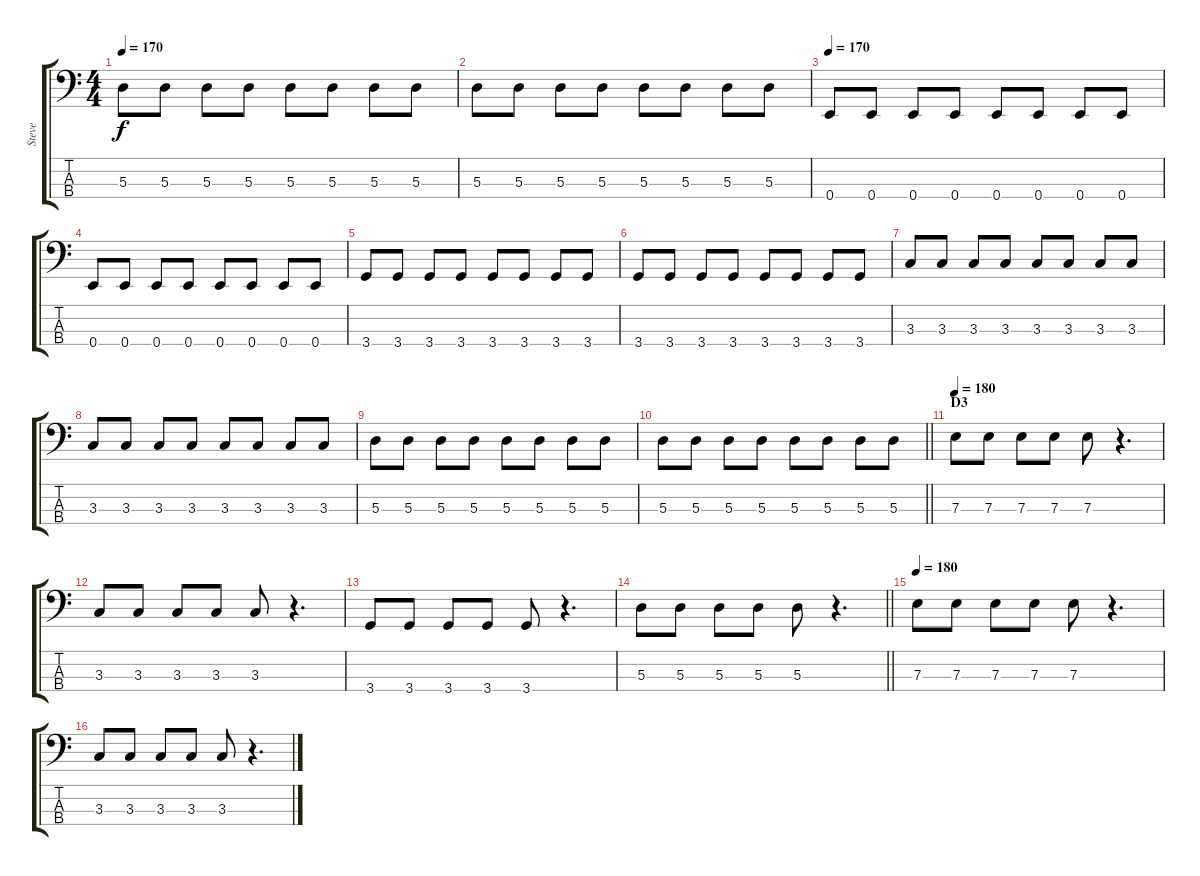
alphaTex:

\track ("Steve" "Steve") {instrument electricbassfinger}
\staff {score tabs}
\tuning (G2 D2 A1 E1) {hide}
\ts (4 4)
\tempo 170
\clef f4
\ks c
5.3.8{dy f} 5.3.8 5.3.8 5.3.8 5.3.8 5.3.8 5.3.8 5.3.8 |
5.3.8 5.3.8 5.3.8 5.3.8 5.3.8 5.3.8 5.3.8 5.3.8 |
\tempo 180
\tempo 170
0.4.8 0.4.8 0.4.8 0.4.8 0.4.8 0.4.8 0.4.8 0.4.8 |
0.4.8 0.4.8 0.4.8 0.4.8 0.4.8 0.4.8 0.4.8 0.4.8 |
3.4.8 3.4.8 3.4.8 3.4.8 3.4.8 3.4.8 3.4.8 3.4.8 |
3.4.8 3.4.8 3.4.8 3.4.8 3.4.8 3.4.8 3.4.8 3.4.8 |
3.3.8 3.3.8 3.3.8 3.3.8 3.3.8 3.3.8 3.3.8 3.3.8 |
3.3.8 3.3.8 3.3.8 3.3.8 3.3.8 3.3.8 3.3.8 3.3.8 |
5.3.8 5.3.8 5.3.8 5.3.8 5.3.8 5.3.8 5.3.8 5.3.8 |
\barLineRight lightlight
5.3.8 5.3.8 5.3.8 5.3.8 5.3.8 5.3.8 5.3.8 5.3.8 |
\section ("" "D3")
\tempo 180
7.3.8 7.3.8 7.3.8 7.3.8 7.3.8 r.4{d} |
3.3.8 3.3.8 3.3.8 3.3.8 3.3.8 r.4{d} |
3.4.8 3.4.8 3.4.8 3.4.8 3.4.8 r.4{d} |
\barLineRight lightlight
5.3.8 5.3.8 5.3.8 5.3.8 5.3.8 r.4{d} |
\tempo 180
7.3.8 7.3.8 7.3.8 7.3.8 7.3.8 r.4{d} |
3.3.8 3.3.8 3.3.8 3.3.8 3.3.8 r.4{d}
